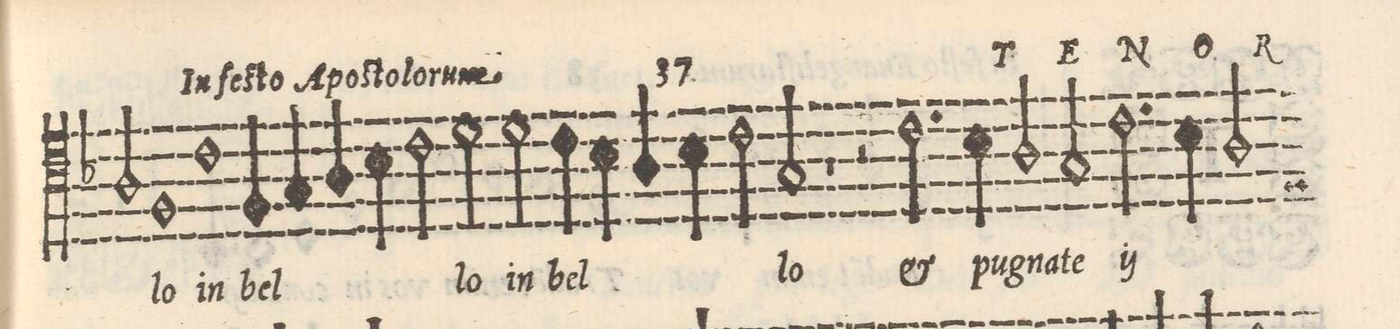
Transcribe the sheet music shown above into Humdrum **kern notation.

**kern	**text
*I"TENOR	*
*clefC4	*
*k[b-]	*
*met(C|)	*
*M2/1	*
2A/	.
1F/	-lo
1c\	in
=9-	=9-
4F/	bel-
4G/	.
4A/	.
4B-\	.
2c\	.
=10-	=10-
2d\	-lo
2d\	in
4c\	bel-
4B-\	.
4A/	.
4B-\	.
=11-	=11-
2c\	.
2G/	-lo
*	*Xij
1r	.
=12-	=12-
2r	.
2.c\	et
4B-\	pu-
2A/	-gna-
=13-	=13-
2G/	-te
*	*ij
2.c\	et
4B-\	pu-
2A/	-gna-
*custos:E	*
=14-	=14-
*-	*-
